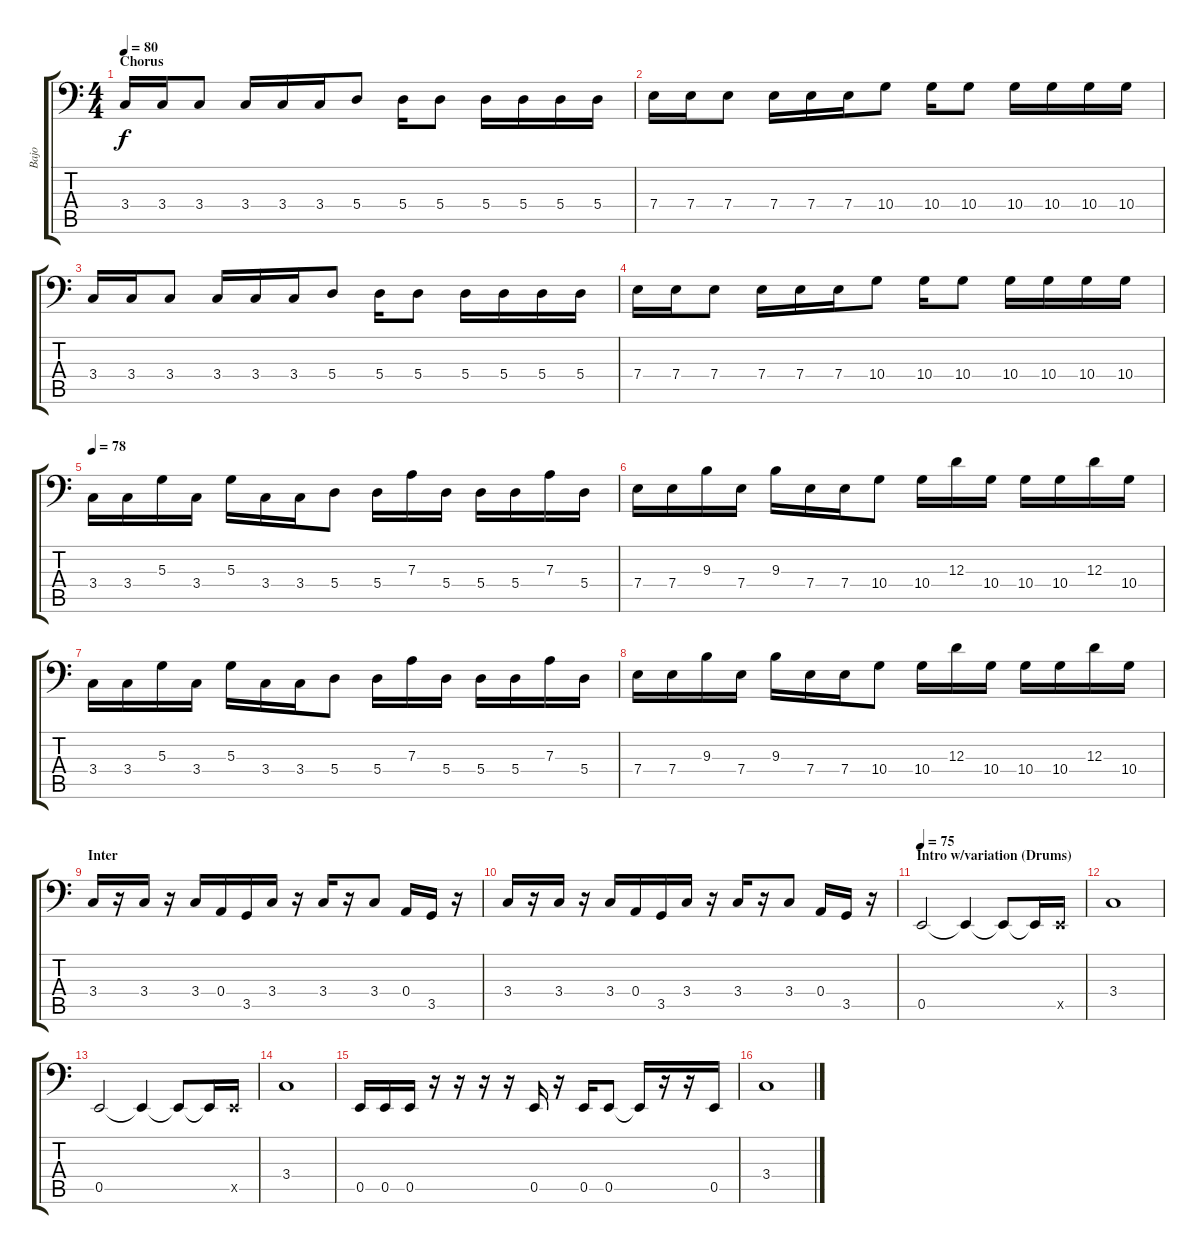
\track ("Bajo" "Bajo") {instrument fretlessbass}
\staff {score tabs}
\tuning (C3 G2 D2 A1 E1 B0) {hide}
\ts (4 4)
\section ("" "Chorus")
\tempo 80
\clef f4
\ks c
3.4.16{dy f} 3.4.16 3.4.8 3.4.16 3.4.16 3.4.16 5.4.8 5.4.16 5.4.8 5.4.16 5.4.16 5.4.16 5.4.16 |
7.4.16 7.4.16 7.4.8 7.4.16 7.4.16 7.4.16 10.4.8 10.4.16 10.4.8 10.4.16 10.4.16 10.4.16 10.4.16 |
3.4.16 3.4.16 3.4.8 3.4.16 3.4.16 3.4.16 5.4.8 5.4.16 5.4.8 5.4.16 5.4.16 5.4.16 5.4.16 |
7.4.16 7.4.16 7.4.8 7.4.16 7.4.16 7.4.16 10.4.8 10.4.16 10.4.8 10.4.16 10.4.16 10.4.16 10.4.16 |
\tempo 78
3.4.16 3.4.16 5.3.16 3.4.16 5.3.16 3.4.16 3.4.16 5.4.8 5.4.16 7.3.16 5.4.16 5.4.16 5.4.16 7.3.16 5.4.16 |
7.4.16 7.4.16 9.3.16 7.4.16 9.3.16 7.4.16 7.4.16 10.4.8 10.4.16 12.3.16 10.4.16 10.4.16 10.4.16 12.3.16 10.4.16 |
3.4.16 3.4.16 5.3.16 3.4.16 5.3.16 3.4.16 3.4.16 5.4.8 5.4.16 7.3.16 5.4.16 5.4.16 5.4.16 7.3.16 5.4.16 |
7.4.16 7.4.16 9.3.16 7.4.16 9.3.16 7.4.16 7.4.16 10.4.8 10.4.16 12.3.16 10.4.16 10.4.16 10.4.16 12.3.16 10.4.16 |
\section ("" "Inter")
3.4.16 r.16 3.4.16 r.16 3.4.16 0.4.16 3.5.16 3.4.16 r.16 3.4.16 r.16 3.4.8 0.4.16 3.5.16 r.16 |
3.4.16 r.16 3.4.16 r.16 3.4.16 0.4.16 3.5.16 3.4.16 r.16 3.4.16 r.16 3.4.8 0.4.16 3.5.16 r.16 |
\section ("" "Intro w/variation (Drums)")
\tempo 75
0.5.2{instrument fretlessbass} 0.5{t}.4 0.5{t}.8 0.5{t}.16 0.5{x}.16 |
3.4.1 |
0.5.2 0.5{t}.4 0.5{t}.8 0.5{t}.16 0.5{x}.16 |
3.4.1 |
0.5.16{instrument electricbassfinger} 0.5.16 0.5.16 r.16 r.16 r.16 r.16 0.5.16 r.16 0.5.16 0.5.8 0.5{t}.16 r.16 r.16 0.5.16 |
3.4.1
